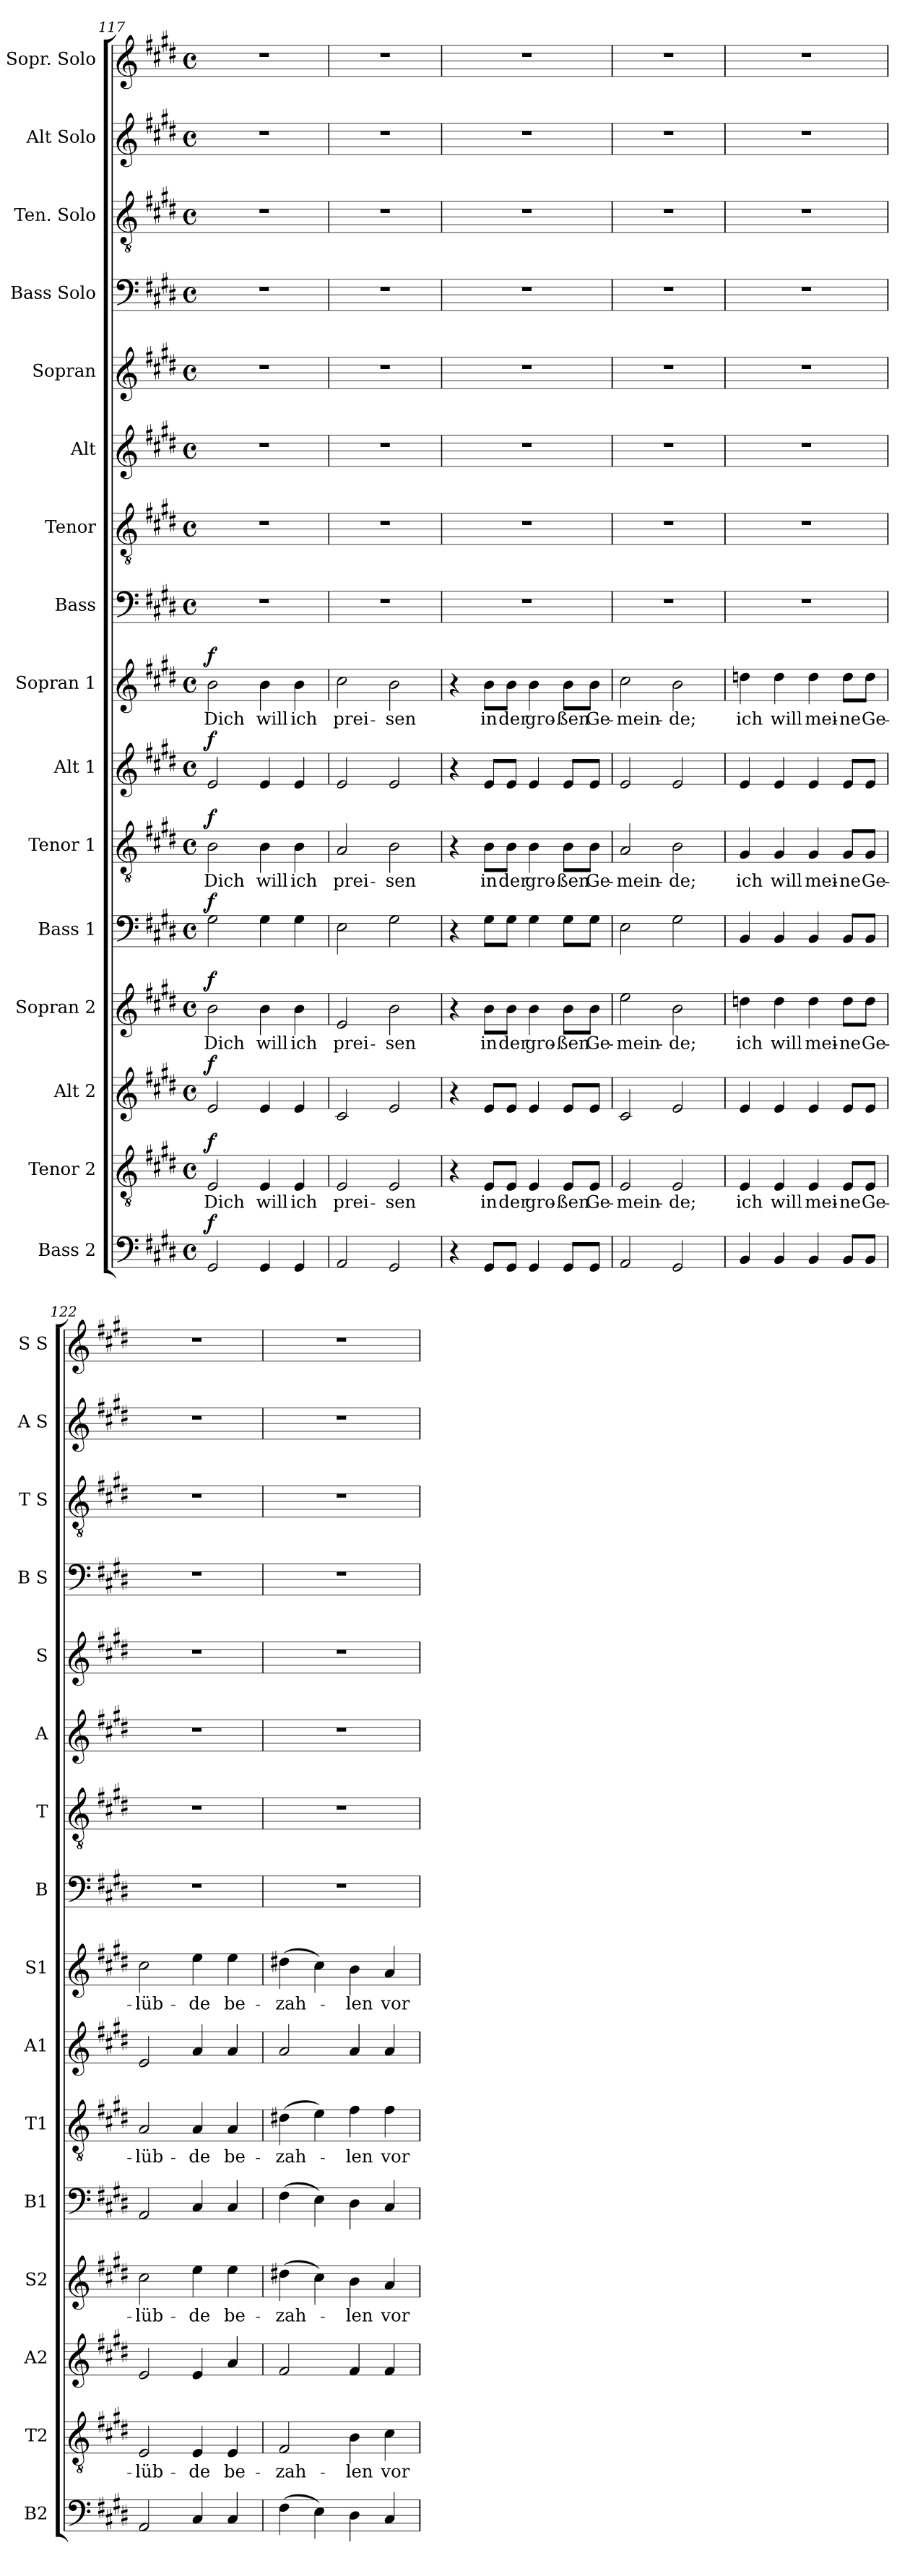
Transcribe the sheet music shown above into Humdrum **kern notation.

**kern	**dynam	**kern	**text	**dynam	**kern	**dynam	**kern	**text	**dynam	**kern	**dynam	**kern	**text	**dynam	**kern	**dynam	**kern	**text	**dynam	**kern	**kern	**kern	**kern	**kern	**kern	**kern	**kern
*part16	*part16	*part15	*part15	*part15	*part14	*part14	*part13	*part13	*part13	*part12	*part12	*part11	*part11	*part11	*part10	*part10	*part9	*part9	*part9	*part8	*part7	*part6	*part5	*part4	*part3	*part2	*part1
*staff16	*staff16	*staff15	*staff15	*staff15	*staff14	*staff14	*staff13	*staff13	*staff13	*staff12	*staff12	*staff11	*staff11	*staff11	*staff10	*staff10	*staff9	*staff9	*staff9	*staff8	*staff7	*staff6	*staff5	*staff4	*staff3	*staff2	*staff1
*I"Bass 2	*	*I"Tenor 2	*	*	*I"Alt 2	*	*I"Sopran 2	*	*	*I"Bass 1	*	*I"Tenor 1	*	*	*I"Alt 1	*	*I"Sopran 1	*	*	*I"Bass	*I"Tenor	*I"Alt	*I"Sopran	*I"Bass Solo	*I"Ten. Solo	*I"Alt Solo	*I"Sopr. Solo
*I'B2	*	*I'T2	*	*	*I'A2	*	*I'S2	*	*	*I'B1	*	*I'T1	*	*	*I'A1	*	*I'S1	*	*	*I'B	*I'T	*I'A	*I'S	*I'B S	*I'T S	*I'A S	*I'S S
*clefF4	*	*clefGv2	*	*	*clefG2	*	*clefG2	*	*	*clefF4	*	*clefGv2	*	*	*clefG2	*	*clefG2	*	*	*clefF4	*clefGv2	*clefG2	*clefG2	*clefF4	*clefGv2	*clefG2	*clefG2
*k[f#c#g#d#]	*	*k[f#c#g#d#]	*	*	*k[f#c#g#d#]	*	*k[f#c#g#d#]	*	*	*k[f#c#g#d#]	*	*k[f#c#g#d#]	*	*	*k[f#c#g#d#]	*	*k[f#c#g#d#]	*	*	*k[f#c#g#d#]	*k[f#c#g#d#]	*k[f#c#g#d#]	*k[f#c#g#d#]	*k[f#c#g#d#]	*k[f#c#g#d#]	*k[f#c#g#d#]	*k[f#c#g#d#]
*M4/4	*	*M4/4	*	*	*M4/4	*	*M4/4	*	*	*M4/4	*	*M4/4	*	*	*M4/4	*	*M4/4	*	*	*M4/4	*M4/4	*M4/4	*M4/4	*M4/4	*M4/4	*M4/4	*M4/4
*met(c)	*	*met(c)	*	*	*met(c)	*	*met(c)	*	*	*met(c)	*	*met(c)	*	*	*met(c)	*	*met(c)	*	*	*met(c)	*met(c)	*met(c)	*met(c)	*met(c)	*met(c)	*met(c)	*met(c)
=117	=117	=117	=117	=117	=117	=117	=117	=117	=117	=117	=117	=117	=117	=117	=117	=117	=117	=117	=117	=117	=117	=117	=117	=117	=117	=117	=117
!	!LO:DY:a	!	!	!LO:DY:a	!	!LO:DY:a	!	!	!LO:DY:a	!	!LO:DY:a	!	!	!LO:DY:a	!	!LO:DY:a	!	!	!LO:DY:a	!	!	!	!	!	!	!	!
2GG#/	f	2E/	Dich	f	2e/	f	2b\	Dich	f	2G#\	f	2B\	Dich	f	2e/	f	2b\	Dich	f	1r	1r	1r	1r	1r	1r	1r	1r
4GG#/	.	4E/	will	.	4e/	.	4b\	will	.	4G#\	.	4B\	will	.	4e/	.	4b\	will	.	.	.	.	.	.	.	.	.
4GG#/	.	4E/	ich	.	4e/	.	4b\	ich	.	4G#\	.	4B\	ich	.	4e/	.	4b\	ich	.	.	.	.	.	.	.	.	.
=118	=118	=118	=118	=118	=118	=118	=118	=118	=118	=118	=118	=118	=118	=118	=118	=118	=118	=118	=118	=118	=118	=118	=118	=118	=118	=118	=118
2AA/	.	2E/	prei-	.	2c#/	.	2e/	prei-	.	2E\	.	2A/	prei-	.	2e/	.	2cc#\	prei-	.	1r	1r	1r	1r	1r	1r	1r	1r
2GG#/	.	2E/	-sen	.	2e/	.	2b\	-sen	.	2G#\	.	2B\	-sen	.	2e/	.	2b\	-sen	.	.	.	.	.	.	.	.	.
!!LO:LB:g=z
=119	=119	=119	=119	=119	=119	=119	=119	=119	=119	=119	=119	=119	=119	=119	=119	=119	=119	=119	=119	=119	=119	=119	=119	=119	=119	=119	=119
4r	.	4r	.	.	4r	.	4r	.	.	4r	.	4r	.	.	4r	.	4r	.	.	1r	1r	1r	1r	1r	1r	1r	1r
8GG#/L	.	8E/L	in	.	8e/L	.	8b\L	in	.	8G#\L	.	8B\L	in	.	8e/L	.	8b\L	in	.	.	.	.	.	.	.	.	.
8GG#/J	.	8E/J	der	.	8e/J	.	8b\J	der	.	8G#\J	.	8B\J	der	.	8e/J	.	8b\J	der	.	.	.	.	.	.	.	.	.
4GG#/	.	4E/	gro-	.	4e/	.	4b\	gro-	.	4G#\	.	4B\	gro-	.	4e/	.	4b\	gro-	.	.	.	.	.	.	.	.	.
8GG#/L	.	8E/L	-ßen	.	8e/L	.	8b\L	-ßen	.	8G#\L	.	8B\L	-ßen	.	8e/L	.	8b\L	-ßen	.	.	.	.	.	.	.	.	.
8GG#/J	.	8E/J	Ge-	.	8e/J	.	8b\J	Ge-	.	8G#\J	.	8B\J	Ge-	.	8e/J	.	8b\J	Ge-	.	.	.	.	.	.	.	.	.
=120	=120	=120	=120	=120	=120	=120	=120	=120	=120	=120	=120	=120	=120	=120	=120	=120	=120	=120	=120	=120	=120	=120	=120	=120	=120	=120	=120
2AA/	.	2E/	-mein-	.	2c#/	.	2ee\	-mein-	.	2E\	.	2A/	-mein-	.	2e/	.	2cc#\	-mein-	.	1r	1r	1r	1r	1r	1r	1r	1r
2GG#/	.	2E/	-de;	.	2e/	.	2b\	-de;	.	2G#\	.	2B\	-de;	.	2e/	.	2b\	-de;	.	.	.	.	.	.	.	.	.
=121	=121	=121	=121	=121	=121	=121	=121	=121	=121	=121	=121	=121	=121	=121	=121	=121	=121	=121	=121	=121	=121	=121	=121	=121	=121	=121	=121
4BB/	.	4E/	ich	.	4e/	.	4ddn\	ich	.	4BB/	.	4G#/	ich	.	4e/	.	4ddn\	ich	.	1r	1r	1r	1r	1r	1r	1r	1r
4BB/	.	4E/	will	.	4e/	.	4dd\	will	.	4BB/	.	4G#/	will	.	4e/	.	4dd\	will	.	.	.	.	.	.	.	.	.
4BB/	.	4E/	mei-	.	4e/	.	4dd\	mei-	.	4BB/	.	4G#/	mei-	.	4e/	.	4dd\	mei-	.	.	.	.	.	.	.	.	.
8BB/L	.	8E/L	-ne	.	8e/L	.	8dd\L	-ne	.	8BB/L	.	8G#/L	-ne	.	8e/L	.	8dd\L	-ne	.	.	.	.	.	.	.	.	.
8BB/J	.	8E/J	Ge-	.	8e/J	.	8dd\J	Ge-	.	8BB/J	.	8G#/J	Ge-	.	8e/J	.	8dd\J	Ge-	.	.	.	.	.	.	.	.	.
=122	=122	=122	=122	=122	=122	=122	=122	=122	=122	=122	=122	=122	=122	=122	=122	=122	=122	=122	=122	=122	=122	=122	=122	=122	=122	=122	=122
2AA/	.	2E/	-lüb-	.	2e/	.	2cc#\	-lüb-	.	2AA/	.	2A/	-lüb-	.	2e/	.	2cc#\	-lüb-	.	1r	1r	1r	1r	1r	1r	1r	1r
4C#/	.	4E/	-de	.	4e/	.	4ee\	-de	.	4C#/	.	4A/	-de	.	4a/	.	4ee\	-de	.	.	.	.	.	.	.	.	.
4C#/	.	4E/	be-	.	4a/	.	4ee\	be-	.	4C#/	.	4A/	be-	.	4a/	.	4ee\	be-	.	.	.	.	.	.	.	.	.
=123	=123	=123	=123	=123	=123	=123	=123	=123	=123	=123	=123	=123	=123	=123	=123	=123	=123	=123	=123	=123	=123	=123	=123	=123	=123	=123	=123
(4F#\	.	2F#/	-zah-	.	2f#/	.	(4dd#X\	-zah-	.	(4F#\	.	(4d#X\	-zah-	.	2a/	.	(4dd#X\	-zah-	.	1r	1r	1r	1r	1r	1r	1r	1r
4E\)	.	.	.	.	.	.	4cc#\)	.	.	4E\)	.	4e\)	.	.	.	.	4cc#\)	.	.	.	.	.	.	.	.	.	.
4D#\	.	4B\	-len	.	4f#/	.	4b\	-len	.	4D#\	.	4f#\	-len	.	4a/	.	4b\	-len	.	.	.	.	.	.	.	.	.
4C#/	.	4c#\	vor	.	4f#/	.	4a/	vor	.	4C#/	.	4f#\	vor	.	4a/	.	4a/	vor	.	.	.	.	.	.	.	.	.
=	=	=	=	=	=	=	=	=	=	=	=	=	=	=	=	=	=	=	=	=	=	=	=	=	=	=	=
*-	*-	*-	*-	*-	*-	*-	*-	*-	*-	*-	*-	*-	*-	*-	*-	*-	*-	*-	*-	*-	*-	*-	*-	*-	*-	*-	*-
